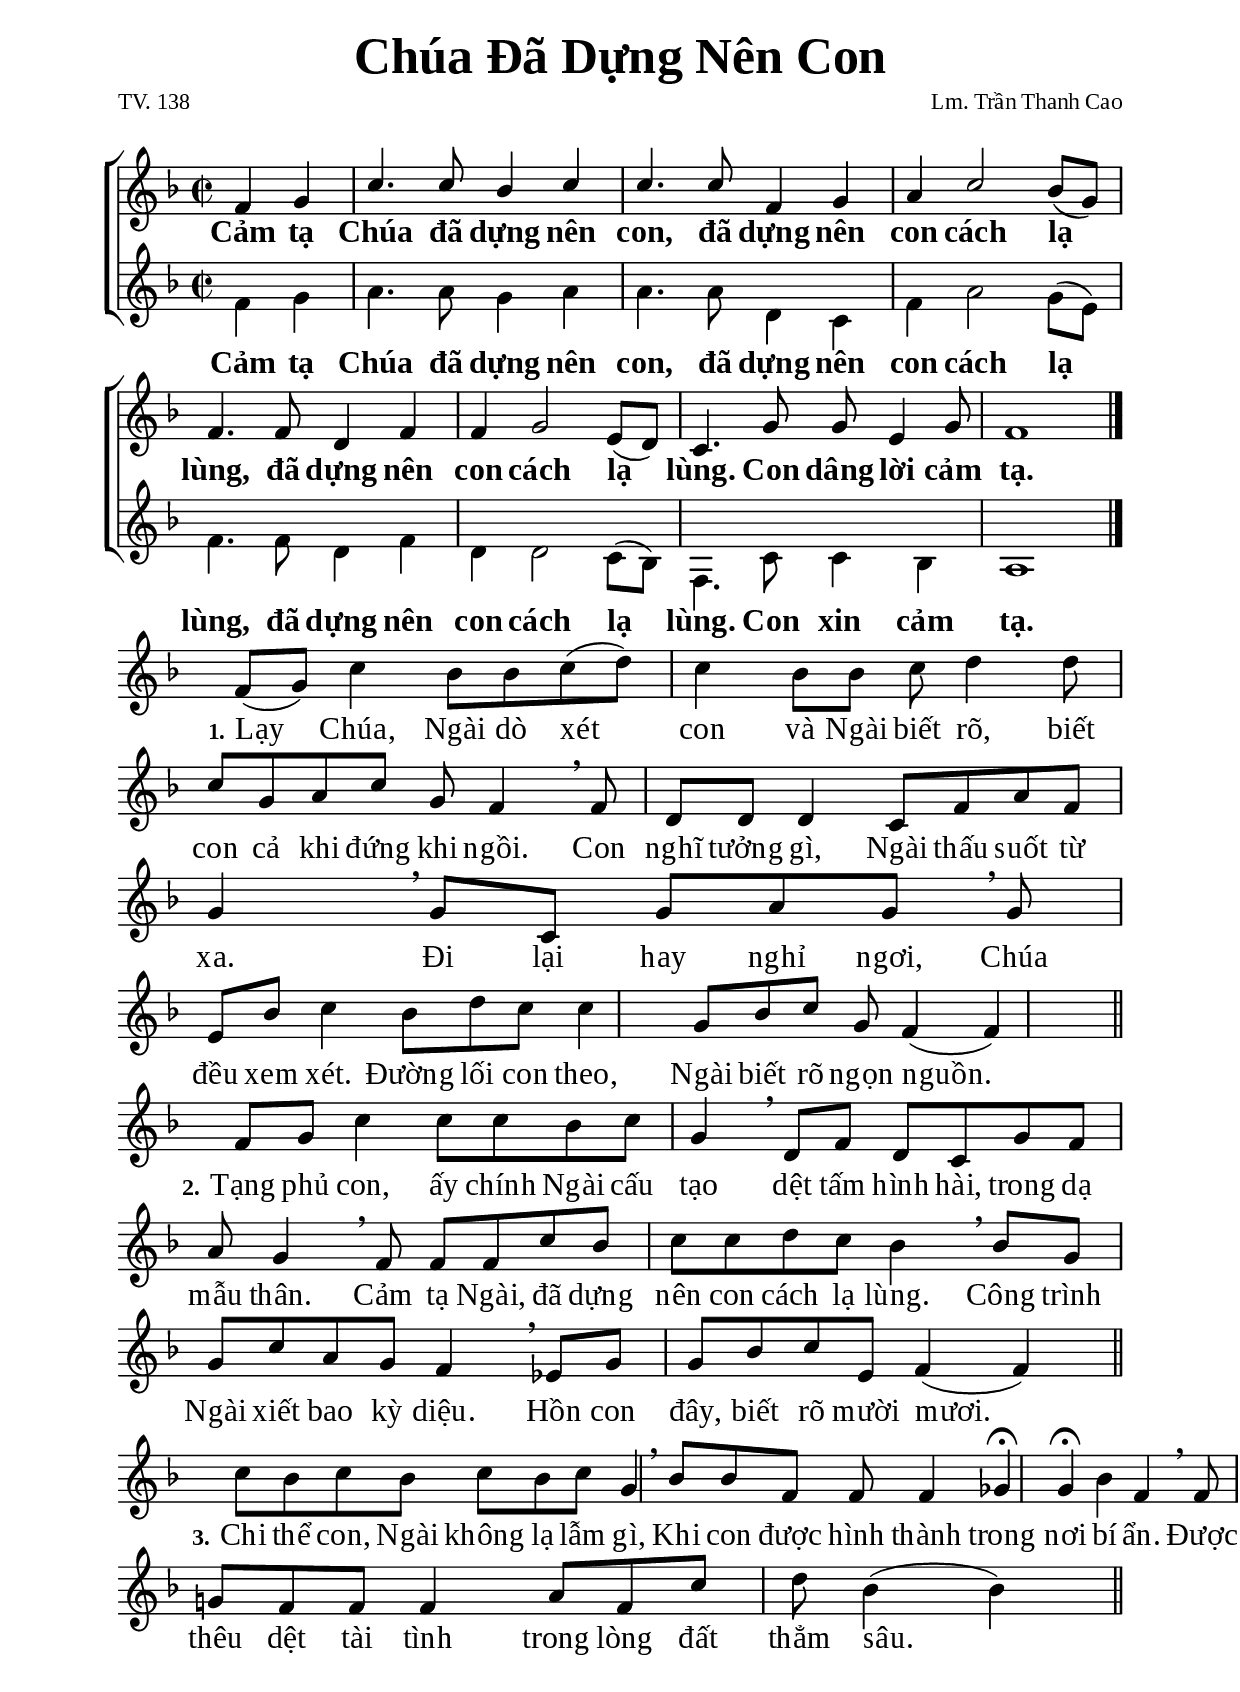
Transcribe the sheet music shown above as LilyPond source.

% Cài đặt chung
\version "2.20.0"
\include "english.ly"

\header {
  title = \markup { \fontsize #3 "Chúa Đã Dựng Nên Con" }
  poet = "TV. 138"
  composer = "Lm. Trần Thanh Cao"
  arranger = " "
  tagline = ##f
}

\paper {
  #(set-paper-size "a4")
  top-margin = 10\mm
  bottom-margin = 10\mm
  left-margin = 20\mm
  right-margin = 20\mm
  indent = #0
  #(define fonts
    (make-pango-font-tree
      "Liberation Serif"
      "Liberation Serif"
      "Liberation Serif"
      (/ 20 20)))
  page-count = #1
}

% Nhạc điệp khúc
nhacDiepKhucSop = \relative c' {
  \partial 2 f4 g |
  c4. c8 bf4 c |
  c4. c8 f,4 g |
  a c2 bf8 _(g) |
  f4. f8 d4 f |
  f g2 e8 _(d) |
  c4. g'8 g e4 g8 |
  f1 \bar "|."
}

nhacDiepKhucBas = \relative c' {
  \partial 2 f4 g |
  a4. a8 g4 a |
  a4. a8 d,4 c |
  f a2 g8 ^(e) |
  f4. f8 d4 f |
  d d2 c8 ^(bf) |
  f4. c'8 c4 bf |
  a1
}

% Nhạc phiên khúc
nhacPhienKhucMot = \relative c' {
  f8 (g) c4 bf8 bf c (d) c4
  bf8 bf c d4 d8 c g a c g f4 \breathe
  f8 d d d4 c8 f a f g4 \breathe
  g8 c, g' a g \breathe
  g8 e bf' c4
  bf8 d c c4
  g8 bf c g f4 (f) \bar "||"
}

nhacPhienKhucHai = \relative c' {
  f8 g c4 c8 c bf c g4 \breathe
  d8 f d c g' f a g4 \breathe
  f8 f f c' bf c c d c bf4 \breathe
  bf8 g g c a g f4 \breathe
  ef8 g g bf c e, f4 (f) \bar "||"
}


nhacPhienKhucBa = \relative c'' {
  c8 bf c bf c bf c g4 \breathe
  bf8 bf f f f4 gf \fermata g \fermata
  bf f4 \breathe
  f8 g! f f f4
  a8 f c' d bf4 (bf) \bar "||"
}

% Lời điệp khúc
loiDiepKhucSop = \lyricmode {
  Cảm tạ Chúa đã dựng nên con,
  đã dựng nên con cách lạ lùng,
  đã dựng nên con cách lạ lùng.
  Con dâng lời cảm tạ.
}

loiDiepKhucBas = \lyricmode {
  Cảm tạ Chúa đã dựng nên con,
  đã dựng nên con cách lạ lùng,
  đã dựng nên con cách lạ lùng.
  Con xin cảm tạ.
}

% Lời phiên khúc
loiPhienKhucMot = \lyricmode {
  \set stanza = #"1."
  Lạy Chúa, Ngài dò xét con và Ngài biết rõ,
  biết con cả khi đứng khi ngồi.
  Con nghĩ tưởng gì, Ngài thấu suốt từ xa.
  Đi lại hay nghỉ ngơi, Chúa đều xem xét.
  Đường lối con theo, Ngài biết rõ ngọn nguồn.
}

loiPhienKhucHai = \lyricmode {
  \set stanza = #"2."
  Tạng phủ con, ấy chính Ngài cấu tạo dệt tấm hình hài,
  trong dạ mẫu thân.
  Cảm tạ Ngài, đã dựng nên con cách lạ lùng.
  Công trình Ngài xiết bao kỳ diệu.
  Hồn con đây, biết rõ mười mươi.
}

loiPhienKhucBa = \lyricmode {
  \set stanza = #"3."
  Chi thể con, Ngài không lạ lẫm gì,
  Khi con được hình thành trong nơi bí ẩn.
  Được thêu dệt tài tình trong lòng đất thẳm sâu.
}

% Dàn trang
\score {
  \new ChoirStaff <<
    \new Staff \with {
        \consists "Merge_rests_engraver"
        \magnifyStaff #(magstep +1)
      }
      <<
      \new Voice = beSop {
        \voiceOne \key f \major \time 2/2 \nhacDiepKhucSop
      }
      \new Lyrics \lyricsto beSop \loiDiepKhucSop
    >>
    \new Staff \with {
        \consists "Merge_rests_engraver"
        \magnifyStaff #(magstep +1)
      }
      <<
      \new Voice = beBas {
        \voiceTwo \key f \major \time 2/2 \nhacDiepKhucBas
      }
      \new Lyrics \lyricsto beBas \loiDiepKhucBas
    >>
  >>
  \layout {
    \override Lyrics.LyricText.font-series = #'bold
    \override Lyrics.LyricText.font-size = #+3
    \override Lyrics.LyricSpace.minimum-distance = #0.5
    \override Score.BarNumber.break-visibility = ##(#f #f #f)
  }
}

\score {
  \new ChoirStaff <<
    \new Staff = phienKhuc \with {
        \magnifyStaff #(magstep +1)
      }
      <<
      \new Voice = beSop {
        \key f \major \time 2/2 \nhacPhienKhucMot
      }
    >>
    \new Lyrics \lyricsto beSop \loiPhienKhucMot
  >>
  \layout {
    \override Staff.TimeSignature.transparent = ##t
    \override Lyrics.LyricText.font-size = #+3
    \override Lyrics.LyricSpace.minimum-distance = #0.5
    \override Score.BarNumber.break-visibility = ##(#f #f #f)
    \set Score.barAlways = ##t
    \set Score.defaultBarType = ""
  } 
}

\score {
  \new ChoirStaff <<
    \new Staff = phienKhuc \with {
        \magnifyStaff #(magstep +1)
      }
      <<
      \new Voice = beSop {
        \key f \major \time 2/2 \nhacPhienKhucHai
      }
    >>
    \new Lyrics \lyricsto beSop \loiPhienKhucHai
  >>
  \layout {
    \override Staff.TimeSignature.transparent = ##t
    \override Lyrics.LyricText.font-size = #+3
    \override Lyrics.LyricSpace.minimum-distance = #0.5
    \override Score.BarNumber.break-visibility = ##(#f #f #f)
    \set Score.barAlways = ##t
    \set Score.defaultBarType = ""
  } 
}

\score {
  \new ChoirStaff <<
    \new Staff = phienKhuc \with {
        \magnifyStaff #(magstep +1)
      }
      <<
      \new Voice = beSop {
        \key f \major \time 2/2 \nhacPhienKhucBa
      }
    >>
    \new Lyrics \lyricsto beSop \loiPhienKhucBa
  >>
  \layout {
    \override Staff.TimeSignature.transparent = ##t
    \override Lyrics.LyricText.font-size = #+3
    \override Lyrics.LyricSpace.minimum-distance = #0.5
    \override Score.BarNumber.break-visibility = ##(#f #f #f)
    \set Score.barAlways = ##t
    \set Score.defaultBarType = ""
  } 
}
